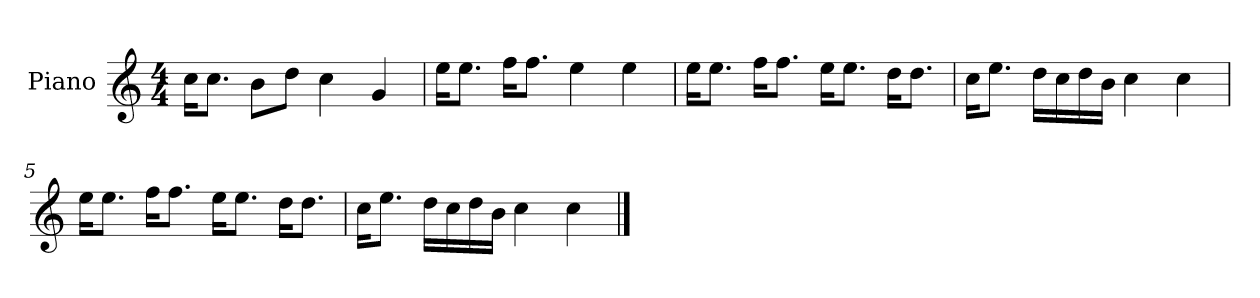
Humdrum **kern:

**kern
*part1
*staff1
*I"Piano
*I'P-no
*clefG2
*k[]
*M4/4
*MM90
=1
16cc\KL
8.cc\J
8b\L
8dd\J
4cc\
4g/
=2
16ee\KL
8.ee\J
16ff\KL
8.ff\J
4ee\
4ee\
=3
16ee\KL
8.ee\J
16ff\KL
8.ff\J
16ee\KL
8.ee\J
16dd\KL
8.dd\J
=4
16cc\KL
8.ee\J
16dd\LL
16cc\
16dd\
16b\JJ
4cc\
4cc\
!!LO:LB:g=z
=5
16ee\KL
8.ee\J
16ff\KL
8.ff\J
16ee\KL
8.ee\J
16dd\KL
8.dd\J
=6
16cc\KL
8.ee\J
16dd\LL
16cc\
16dd\
16b\JJ
4cc\
4cc\
==
*-
